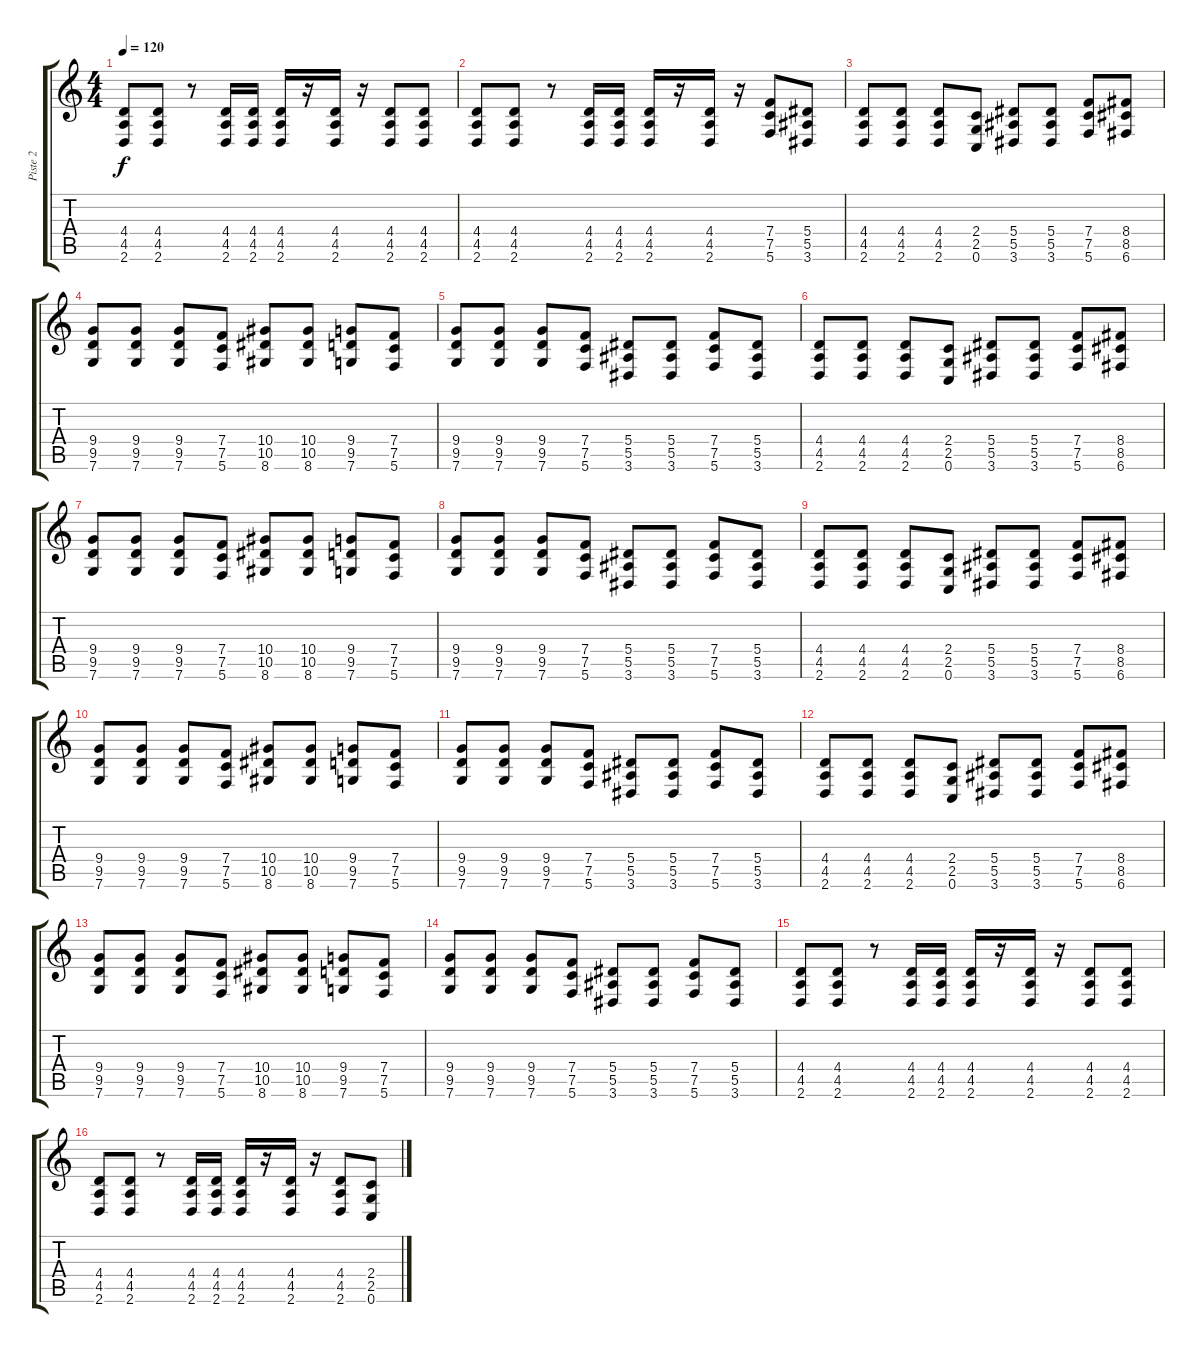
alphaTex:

\track ("Piste 2" "Piste 2") {instrument distortionguitar}
\staff {score tabs}
\tuning (C4 G3 Eb3 Bb2 F2 C2) {hide}
\ts (4 4)
\tempo 120
\clef g2
\ks c
(4.4 4.5 2.6).8{dy f} (4.4 4.5 2.6).8 r.8 (4.4 4.5 2.6).16 (4.4 4.5 2.6).16 (4.4 4.5 2.6).16 r.16 (4.4 4.5 2.6).16 r.16 (4.4 4.5 2.6).8 (4.4 4.5 2.6).8 |
(4.4 4.5 2.6).8 (4.4 4.5 2.6).8 r.8 (4.4 4.5 2.6).16 (4.4 4.5 2.6).16 (4.4 4.5 2.6).16 r.16 (4.4 4.5 2.6).16 r.16 (7.4 7.5 5.6).8 (5.4 5.5 3.6).8 |
(4.4 4.5 2.6).8 (4.4 4.5 2.6).8 (4.4 4.5 2.6).8 (2.4 2.5 0.6).8 (5.4 5.5 3.6).8 (5.4 5.5 3.6).8 (7.4 7.5 5.6).8 (8.4 8.5 6.6).8 |
(9.4 9.5 7.6).8 (9.4 9.5 7.6).8 (9.4 9.5 7.6).8 (7.4 7.5 5.6).8 (10.4 10.5 8.6).8 (10.4 10.5 8.6).8 (9.4 9.5 7.6).8 (7.4 7.5 5.6).8 |
(9.4 9.5 7.6).8 (9.4 9.5 7.6).8 (9.4 9.5 7.6).8 (7.4 7.5 5.6).8 (5.4 5.5 3.6).8 (5.4 5.5 3.6).8 (7.4 7.5 5.6).8 (5.4 5.5 3.6).8 |
(4.4 4.5 2.6).8 (4.4 4.5 2.6).8 (4.4 4.5 2.6).8 (2.4 2.5 0.6).8 (5.4 5.5 3.6).8 (5.4 5.5 3.6).8 (7.4 7.5 5.6).8 (8.4 8.5 6.6).8 |
(9.4 9.5 7.6).8 (9.4 9.5 7.6).8 (9.4 9.5 7.6).8 (7.4 7.5 5.6).8 (10.4 10.5 8.6).8 (10.4 10.5 8.6).8 (9.4 9.5 7.6).8 (7.4 7.5 5.6).8 |
(9.4 9.5 7.6).8 (9.4 9.5 7.6).8 (9.4 9.5 7.6).8 (7.4 7.5 5.6).8 (5.4 5.5 3.6).8 (5.4 5.5 3.6).8 (7.4 7.5 5.6).8 (5.4 5.5 3.6).8 |
(4.4 4.5 2.6).8 (4.4 4.5 2.6).8 (4.4 4.5 2.6).8 (2.4 2.5 0.6).8 (5.4 5.5 3.6).8 (5.4 5.5 3.6).8 (7.4 7.5 5.6).8 (8.4 8.5 6.6).8 |
(9.4 9.5 7.6).8 (9.4 9.5 7.6).8 (9.4 9.5 7.6).8 (7.4 7.5 5.6).8 (10.4 10.5 8.6).8 (10.4 10.5 8.6).8 (9.4 9.5 7.6).8 (7.4 7.5 5.6).8 |
(9.4 9.5 7.6).8 (9.4 9.5 7.6).8 (9.4 9.5 7.6).8 (7.4 7.5 5.6).8 (5.4 5.5 3.6).8 (5.4 5.5 3.6).8 (7.4 7.5 5.6).8 (5.4 5.5 3.6).8 |
(4.4 4.5 2.6).8 (4.4 4.5 2.6).8 (4.4 4.5 2.6).8 (2.4 2.5 0.6).8 (5.4 5.5 3.6).8 (5.4 5.5 3.6).8 (7.4 7.5 5.6).8 (8.4 8.5 6.6).8 |
(9.4 9.5 7.6).8 (9.4 9.5 7.6).8 (9.4 9.5 7.6).8 (7.4 7.5 5.6).8 (10.4 10.5 8.6).8 (10.4 10.5 8.6).8 (9.4 9.5 7.6).8 (7.4 7.5 5.6).8 |
(9.4 9.5 7.6).8 (9.4 9.5 7.6).8 (9.4 9.5 7.6).8 (7.4 7.5 5.6).8 (5.4 5.5 3.6).8 (5.4 5.5 3.6).8 (7.4 7.5 5.6).8 (5.4 5.5 3.6).8 |
(4.4 4.5 2.6).8 (4.4 4.5 2.6).8 r.8 (4.4 4.5 2.6).16 (4.4 4.5 2.6).16 (4.4 4.5 2.6).16 r.16 (4.4 4.5 2.6).16 r.16 (4.4 4.5 2.6).8 (4.4 4.5 2.6).8 |
(4.4 4.5 2.6).8 (4.4 4.5 2.6).8 r.8 (4.4 4.5 2.6).16 (4.4 4.5 2.6).16 (4.4 4.5 2.6).16 r.16 (4.4 4.5 2.6).16 r.16 (4.4 4.5 2.6).8 (2.4 2.5 0.6).8
